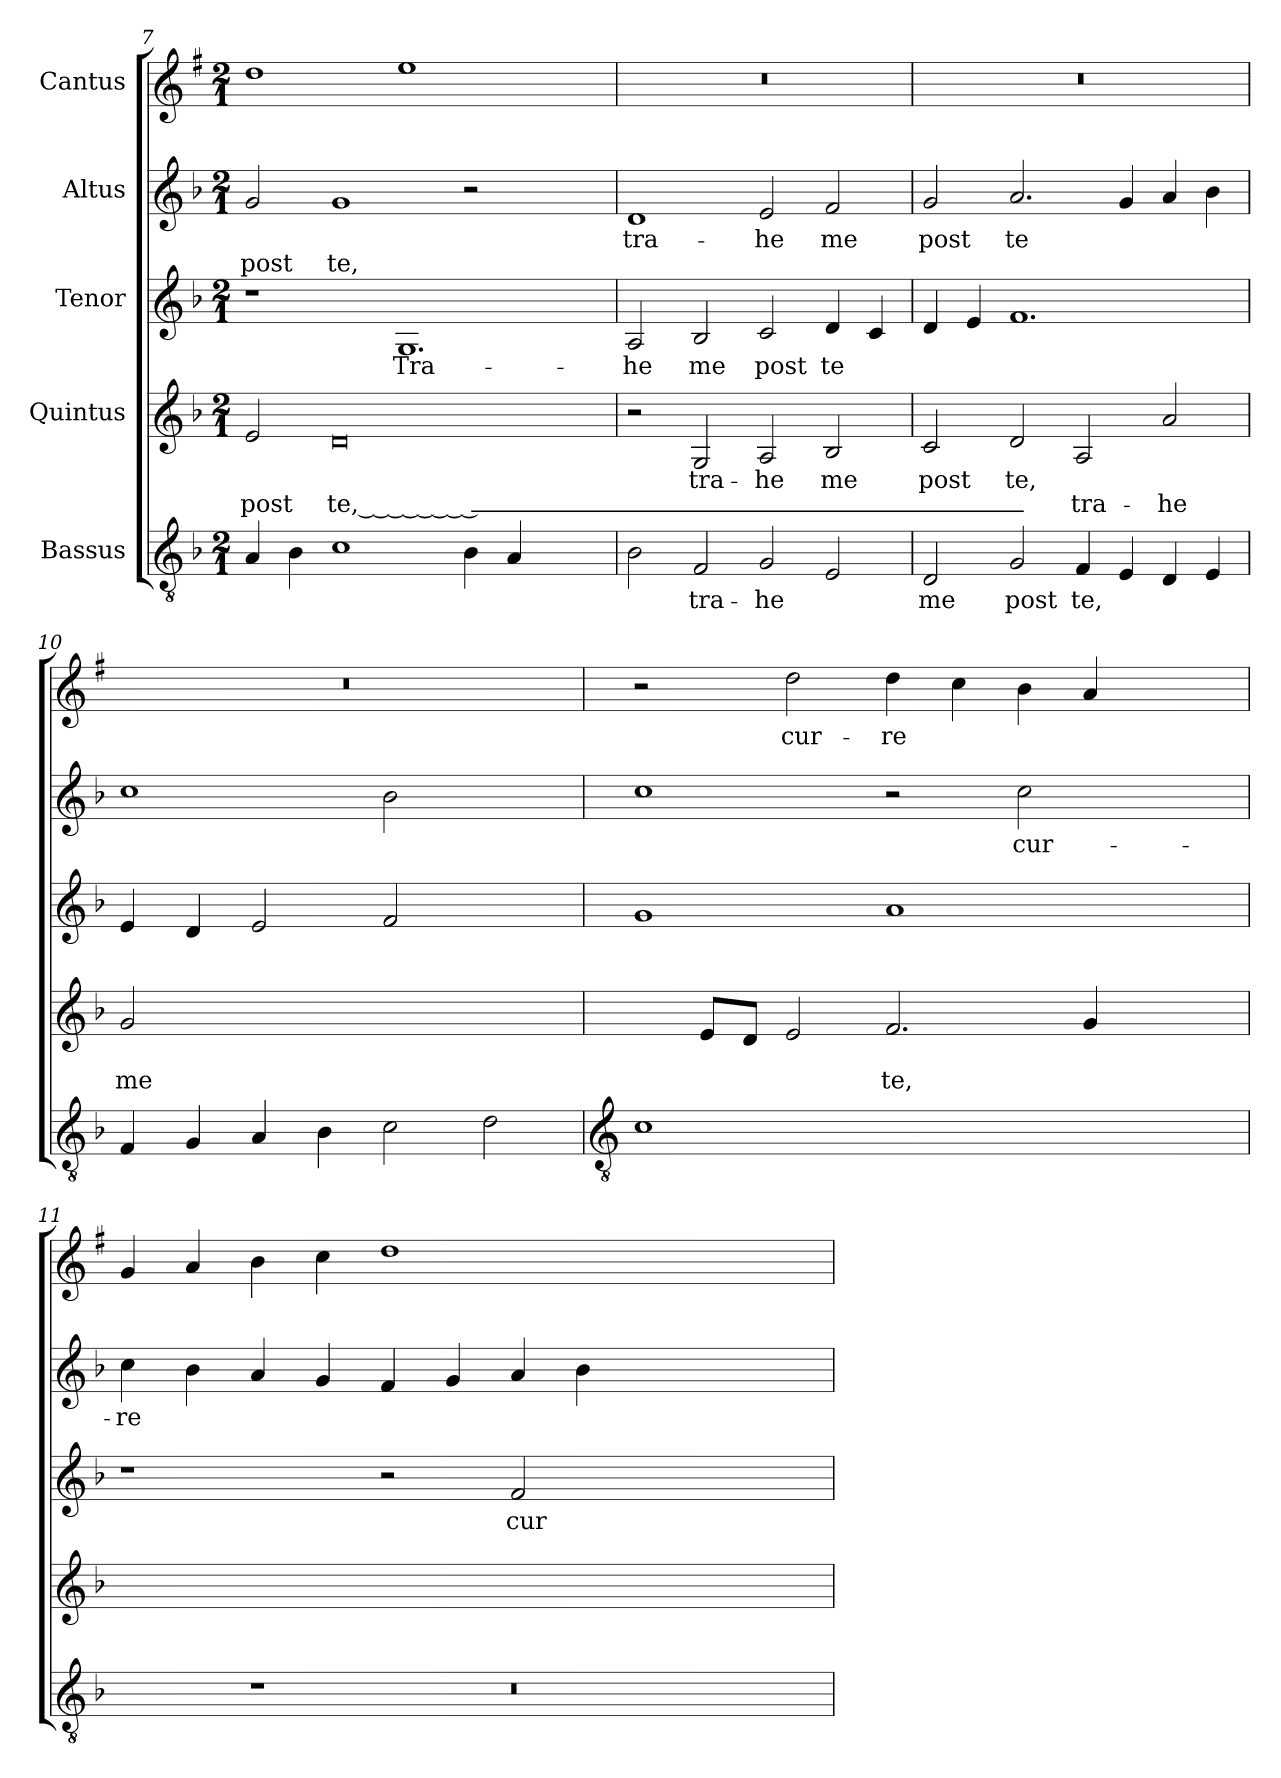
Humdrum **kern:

**kern	**text	**kern	**text	**text	**kern	**text	**kern	**text	**text	**kern	**text
*part5	*part5	*part4	*part4	*part4	*part3	*part3	*part2	*part2	*part2	*part1	*part1
*staff5	*staff5	*staff4	*staff4	*staff4	*staff3	*staff3	*staff2	*staff2	*staff2	*staff1	*staff1
*I"Bassus	*	*I"Quintus	*	*	*I"Tenor	*	*I"Altus	*	*	*I"Cantus	*
*clefGv2	*	*clefG2	*	*	*clefG2	*	*clefG2	*	*	*clefG2	*
*	*	*	*	*	*	*	*	*	*	*ITrd1c2	*
*k[b-]	*	*k[b-]	*	*	*k[b-]	*	*k[b-]	*	*	*k[b-]	*
*F:	*	*F:	*	*	*F:	*	*F:	*	*	*F:	*
*M2/1	*	*M2/1	*	*	*M2/1	*	*M2/1	*	*	*M2/1	*
=7	=7	=7	=7	=7	=7	=7	=7	=7	=7	=7	=7
!	!	!	!	!LO:LY:b	!	!	!	!	!LO:LY:b	!	!
4A	.	2e	.	post	1r	.	2g	.	post	1cc	.
4B-	.	.	.	.	.	.	.	.	.	.	.
!	!	!	!	!LO:LY:b	!	!	!	!	!LO:LY:b	!	!
1c	.	0d	.	te,_________	.	.	1g	.	te,	.	.
!	!	!	!	!	!	!LO:LY:b	!	!	!	!	!
.	.	.	.	.	1.G	Tra-	.	.	.	1dd	.
4B-	.	.	.	.	.	.	2r	.	.	.	.
4A	.	.	.	.	.	.	.	.	.	.	.
2ryy	.	.	.	.	.	.	2ryy	.	.	2ryy	.
=8	=8	=8	=8	=8	=8	=8	=8	=8	=8	=8	=8
!	!	!	!	!	!	!LO:LY:b	!	!LO:LY:b	!	!	!
2B-	.	2r	.	.	2A	-he	1d	tra-	.	0r	.
!	!LO:LY:b	!	!LO:LY:b	!	!	!LO:LY:b	!	!	!	!	!
2F	tra-	2G	tra-	.	2B-	me	.	.	.	.	.
!	!LO:LY:b	!	!LO:LY:b	!	!	!LO:LY:b	!	!LO:LY:b	!	!	!
2G	-he	2A	-he	.	2c	post	2e	-he	.	.	.
!	!	!	!LO:LY:b	!	!	!LO:LY:b	!	!LO:LY:b	!	!	!
2E	.	2B-	me	.	4d	te	2f	me	.	.	.
.	.	.	.	.	4c	.	.	.	.	.	.
=9	=9	=9	=9	=9	=9	=9	=9	=9	=9	=9	=9
!	!LO:LY:b	!	!LO:LY:b	!	!	!	!	!LO:LY:b	!	!	!
2D	me	2c	post	.	4d	.	2g	post	.	0r	.
.	.	.	.	.	4e	.	.	.	.	.	.
!	!LO:LY:b	!	!LO:LY:b	!	!	!	!	!LO:LY:b	!	!	!
2G	post	2d	te,	.	1.f	.	2.a	te	.	.	.
!	!LO:LY:b	!	!	!LO:LY:b	!	!	!	!	!	!	!
4F	te,	2A	.	tra-	.	.	.	.	.	.	.
4E	.	.	.	.	.	.	4g	.	.	.	.
!	!	!	!	!LO:LY:b	!	!	!	!	!	!	!
4D	.	2a	.	-he	.	.	4a	.	.	.	.
4E	.	.	.	.	.	.	4b-	.	.	.	.
=10	=10	=10	=10	=10	=10	=10	=10	=10	=10	=10	=10
!	!	!	!	!LO:LY:b	!	!	!	!	!	!	!
4F	.	2g	.	me	4e	.	1cc	.	.	0r	.
4G	.	.	.	.	4d	.	.	.	.	.	.
!	!	!	!	!LO:LY:b	!	!	!	!	!	!	!
4A	.	[2fyy	.	post	2e	.	.	.	.	.	.
4B-	.	.	.	.	.	.	.	.	.	.	.
2c	.	1ryy	.	.	2f	.	2b-	.	.	.	.
2d	.	.	.	.	2ryy	.	2ryy	.	.	.	.
!!LO:LB:g=z
=11	=11	=11	=11	=11	=11	=11	=11	=11	=11	=11	=11
*clefGv2	*	*	*	*	*	*	*	*	*	*	*
*	*	*^	*	*	*	*	*	*	*	*	*
1c	.	4fyy]	0ryy	.	.	1g	.	1cc	.	.	2r	.
.	.	8eL	.	.	.	.	.	.	.	.	.	.
.	.	8dJ	.	.	.	.	.	.	.	.	.	.
!	!	!	!	!	!	!	!	!	!	!	!	!LO:LY:b
.	.	2e	.	.	.	.	.	.	.	.	2cc	cur-
!	!	!	!	!	!LO:LY:b	!	!	!	!	!	!	!LO:LY:b
[1.Fyy	.	2.f	.	.	te,	1a	.	2r	.	.	4cc	-re
.	.	.	.	.	.	.	.	.	.	.	4b-	.
!	!	!	!	!	!	!	!	!	!LO:LY:b	!	!	!
.	.	.	.	.	.	.	.	2cc	cur-	.	4a	.
.	.	4g	.	.	.	.	.	.	.	.	4g	.
.	.	2ryy	2ryy	.	.	2ryy	.	2ryy	.	.	2ryy	.
=11A	=11A	=11A	=11A	=11A	=11A	=11A	=11A	=11A	=11A	=11A	=11A	=11A
!	!	!	!	!	!	!	!	!	!LO:LY:b	!	!	!
2Fyy]	.	[1.ayy	1.ryy	.	.	1r	.	4cc	-re	.	4f	.
.	.	.	.	.	.	.	.	4b-	.	.	4g	.
1r	.	.	.	.	.	.	.	4a	.	.	4a	.
.	.	.	.	.	.	.	.	4g	.	.	4b-	.
.	.	.	.	.	.	2r	.	4f	.	.	1cc	.
.	.	.	.	.	.	.	.	4g	.	.	.	.
!	!	!	!	!	!	!	!LO:LY:b	!	!	!	!	!
0r	.	2ayy]	0ryy	.	.	2f	cur-	4a	.	.	.	.
.	.	.	.	.	.	.	.	4b-	.	.	.	.
.	.	1.ryy	.	.	.	1.ryy	.	1.ryy	.	.	1.ryy	.
*	*	*v	*v	*	*	*	*	*	*	*	*	*
=	=	=	=	=	=	=	=	=	=	=	=
*-	*-	*-	*-	*-	*-	*-	*-	*-	*-	*-	*-
